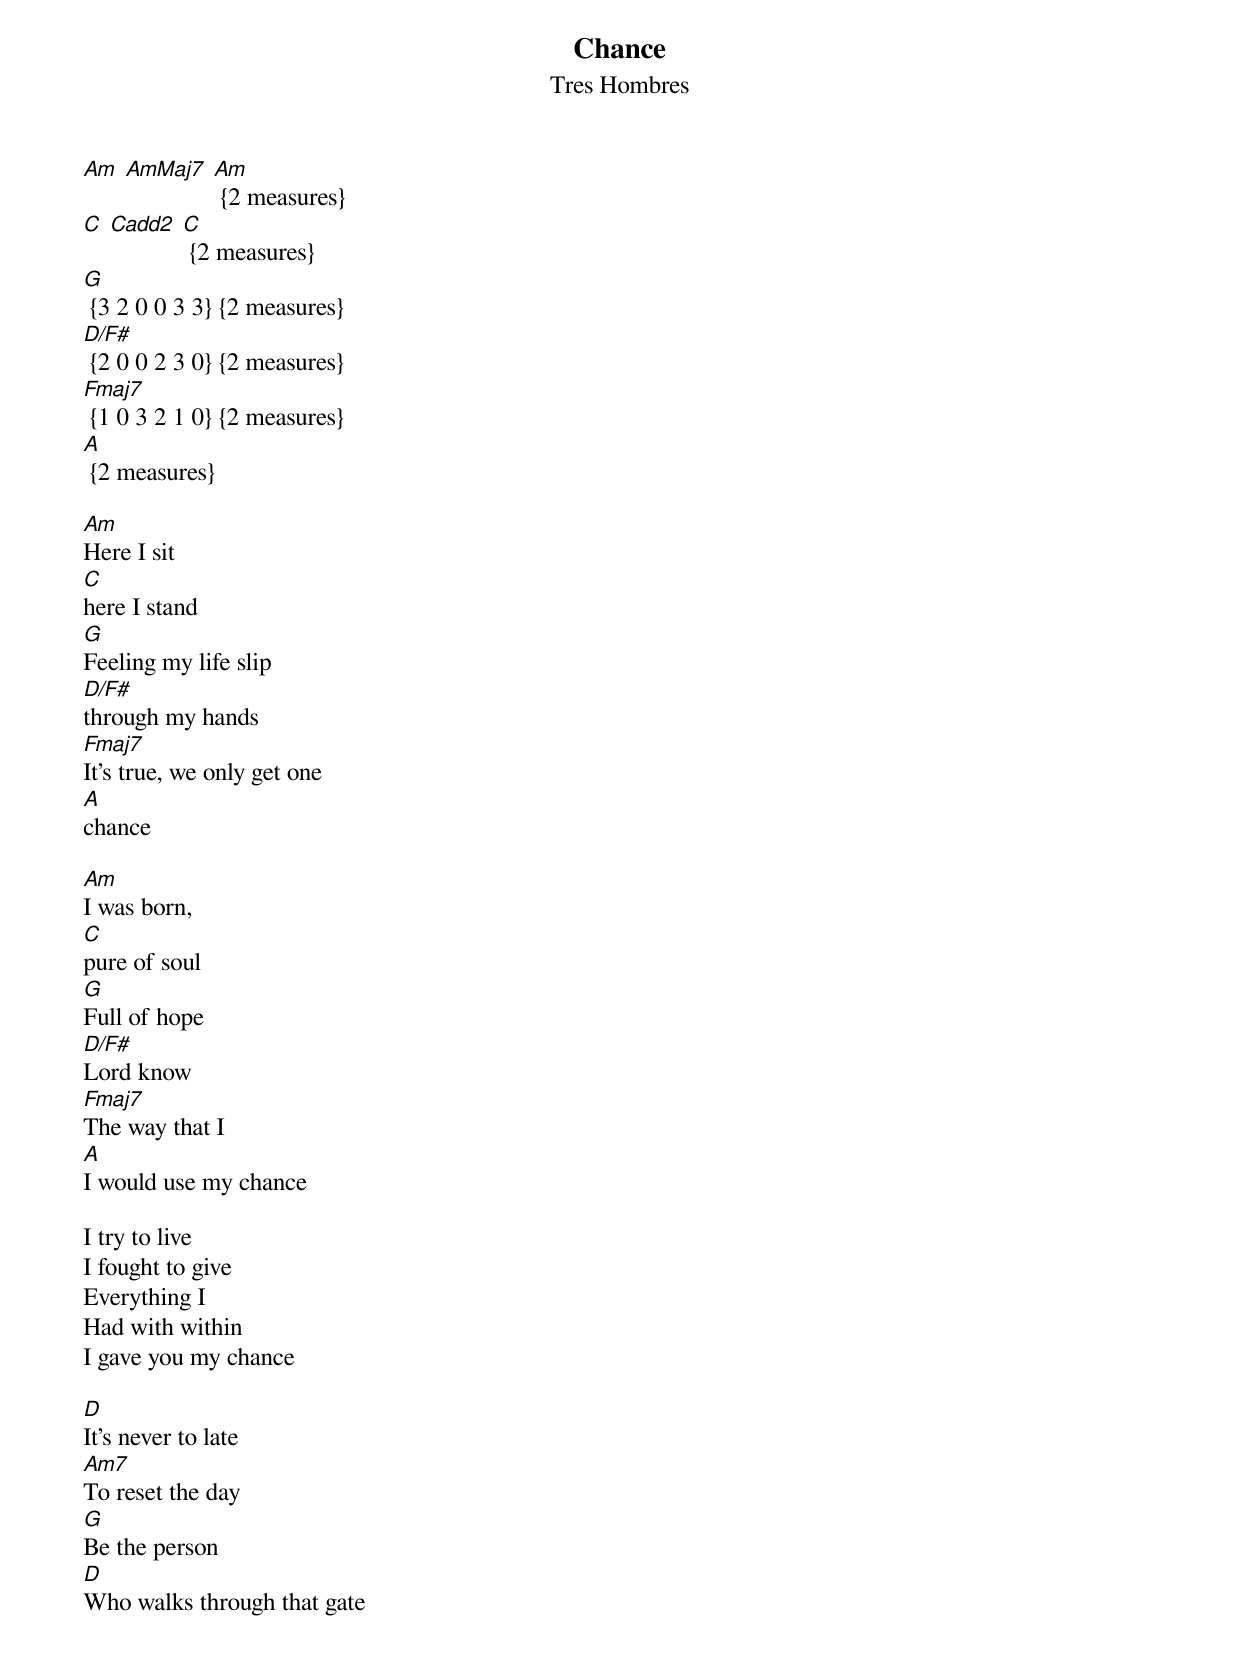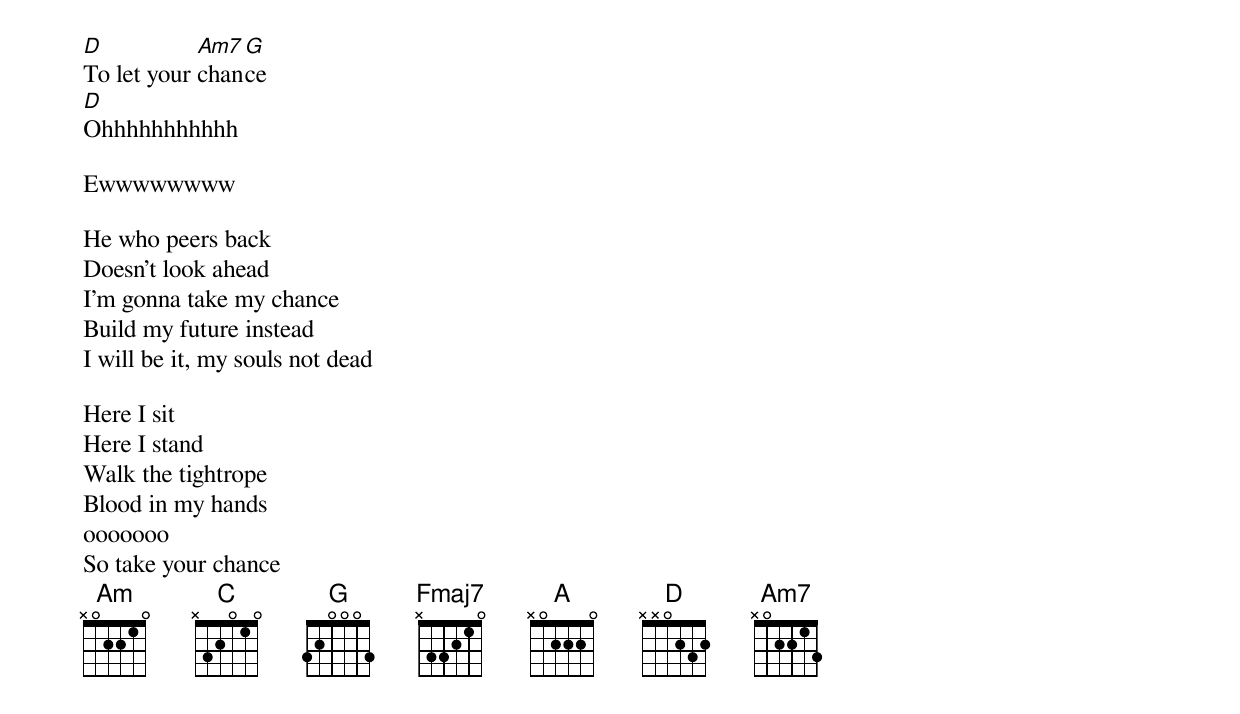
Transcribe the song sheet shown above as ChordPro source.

{t: Chance}
{st: Tres Hombres}

[Am] [AmMaj7] [Am] {2 measures}
[C] [Cadd2] [C] {2 measures}
[G] {3 2 0 0 3 3} {2 measures}
[D/F#] {2 0 0 2 3 0} {2 measures}
[Fmaj7] {1 0 3 2 1 0} {2 measures}
[A] {2 measures}

[Am]Here I sit
[C]here I stand
[G]Feeling my life slip
[D/F#]through my hands
[Fmaj7]It's true, we only get one
[A]chance

[Am]I was born,
[C]pure of soul
[G]Full of hope
[D/F#]Lord know
[Fmaj7]The way that I
[A]I would use my chance

I try to live
I fought to give
Everything I
Had with within
I gave you my chance

{Chorus?}
[D]It's never to late
[Am7]To reset the day
[G]Be the person
[D]Who walks through that gate

[D]To let your [Am7]chan[G]ce
[D]Ohhhhhhhhhhh

Ewwwwwwww

He who peers back
Doesn't look ahead
I'm gonna take my chance
Build my future instead
I will be it, my souls not dead

Here I sit
Here I stand
Walk the tightrope
Blood in my hands
ooooooo
So take your chance
